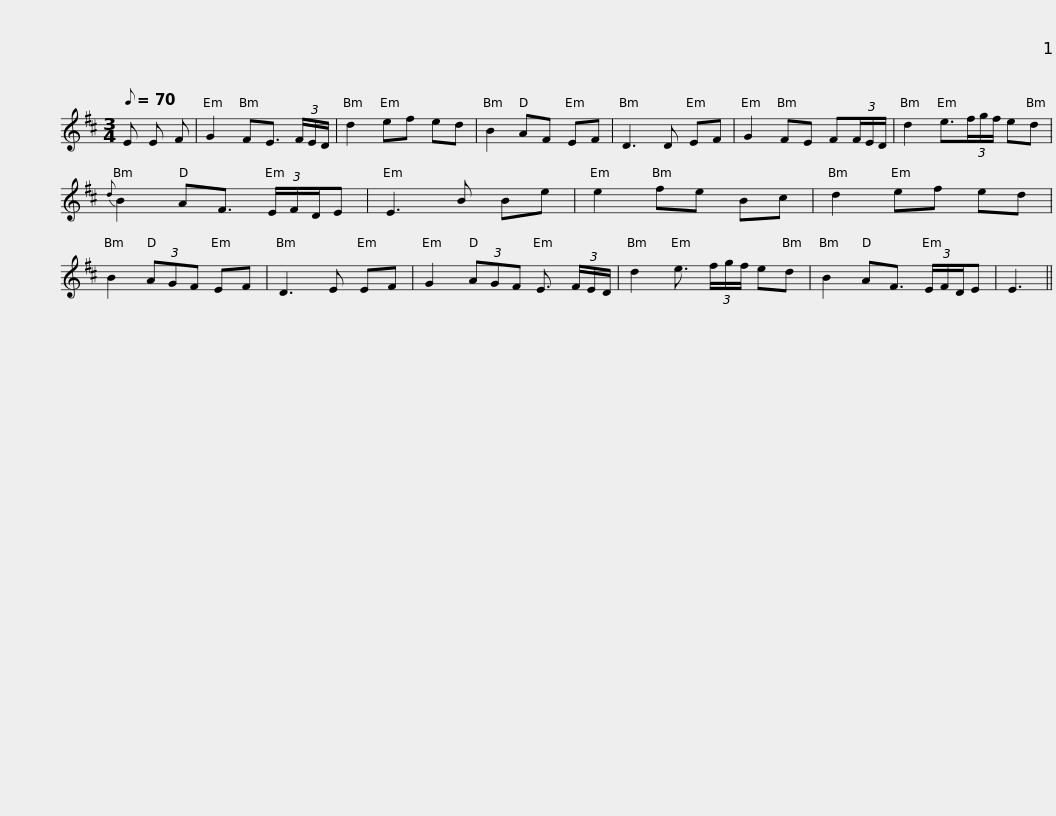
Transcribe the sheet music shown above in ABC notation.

X:1
L:1/8
Q:1/8=70
M:3/4
I:linebreak $
K:D
V:1 treble
V:1
 E E F | G2 FE3/2 (3F/E/D/ | d2 ef ed | B2 AF EF | D3 D EF |$ %5
 G2 FE F(3F/E/D/ | d2 e3/2(3f/g/f/ ed |{d} B2 AF3/2 (3E/F/D/E | E3 B Be |$ e2 fe Bc | %10
 d2 ef ed | B2 (3AGF EF | D3 E EF |$ G2 (3AGF E3/2 (3F/E/D/ | d2 e3/2 (3f/g/f/ ed | %15
 B2 AF3/2 (3E/F/D/E | E3 || %17
